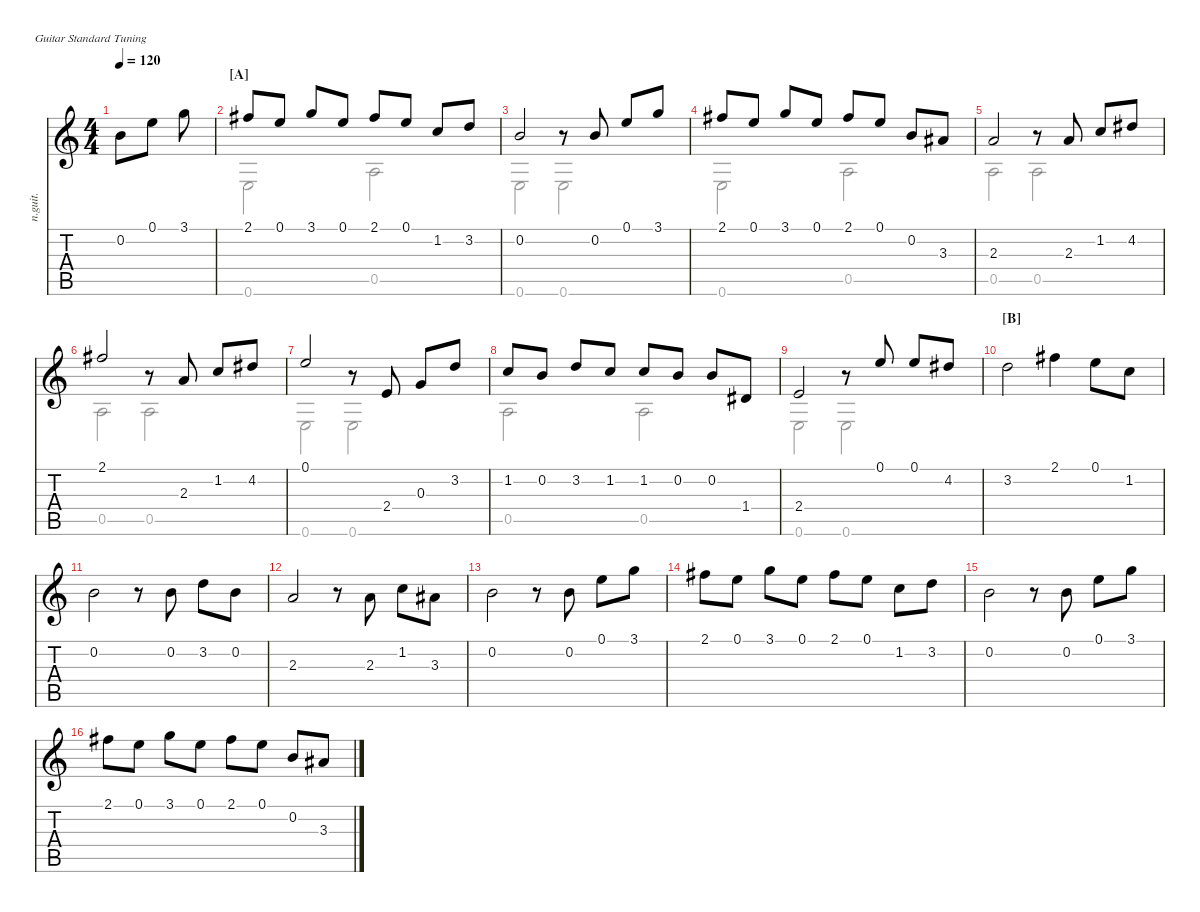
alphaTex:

\defaultSystemsLayout 4
\hideDynamics
\bracketExtendMode nobrackets
\chordDiagramsInScore
\track ("Nylon Guitar" "n.guit.") {instrument acousticguitarnylon}
\staff {score tabs}
\tuning (E4 B3 G3 D3 A2 E2)
\voice
\ts (4 4)
\ac
\tempo 120
\clef g2
\ks c
0.2.8{dy mf instrument acousticguitarnylon beam Down} 0.1.8{beam Down} 3.1.8{beam Down} |
\section ("A" "")
2.1{acc #}.8{beam Up} 0.1.8{beam Up} 3.1.8{beam Up} 0.1.8{beam Up} 2.1{acc #}.8{beam Up} 0.1.8{beam Up} 1.2.8{beam Up} 3.2.8{beam Up} |
0.2.2{beam Up} r.8{beam Up} 0.2.8{beam Up} 0.1.8{beam Up} 3.1.8{beam Up} |
2.1{acc #}.8{beam Up} 0.1.8{beam Up} 3.1.8{beam Up} 0.1.8{beam Up} 2.1{acc #}.8{beam Up} 0.1.8{beam Up} 0.2.8{beam Up} 3.3{acc #}.8{beam Up} |
2.3.2{beam Up} r.8{beam Up} 2.3.8{beam Up} 1.2.8{beam Up} 4.2{acc #}.8{beam Up} |
2.1{acc #}.2{beam Up} r.8{beam Up} 2.3.8{beam Up} 1.2.8{beam Up} 4.2{acc #}.8{beam Up} |
0.1.2{beam Up} r.8{beam Up} 2.4.8{beam Up} 0.3.8{beam Up} 3.2.8{beam Up} |
1.2.8{beam Up} 0.2.8{beam Up} 3.2.8{beam Up} 1.2.8{beam Up} 1.2.8{beam Up} 0.2.8{beam Up} 0.2.8{beam Up} 1.4{acc #}.8{beam Up} |
2.4.2{beam Up} r.8{beam Up} 0.1.8{beam Up} 0.1.8{beam Up} 4.2{acc #}.8{beam Up} |
\section ("B" "")
3.2.2{beam Down} 2.1{acc #}.4{beam Down} 0.1.8{beam Down} 1.2.8{beam Down} |
0.2.2{beam Down} r.8{beam Down} 0.2.8{beam Down} 3.2.8{beam Down} 0.2.8{beam Down} |
2.3.2{beam Up} r.8{beam Down} 2.3.8{beam Up} 1.2.8{beam Down} 3.3{acc #}.8{beam Down} |
0.2.2{beam Down} r.8{beam Down} 0.2.8{beam Down} 0.1.8{beam Down} 3.1.8{beam Down} |
2.1{acc #}.8{beam Down} 0.1.8{beam Down} 3.1.8{beam Down} 0.1.8{beam Down} 2.1{acc #}.8{beam Down} 0.1.8{beam Down} 1.2.8{beam Down} 3.2.8{beam Down} |
0.2.2{beam Down} r.8{beam Down} 0.2.8{beam Down} 0.1.8{beam Down} 3.1.8{beam Down} |
2.1{acc #}.8{beam Down} 0.1.8{beam Down} 3.1.8{beam Down} 0.1.8{beam Down} 2.1{acc #}.8{beam Down} 0.1.8{beam Down} 0.2.8{beam Up} 3.3{acc #}.8{beam Up}
\voice
\clef g2
\ottava regular
\simile none
\ks c
|
0.6.2{beam Down} 0.5.2{beam Down} |
0.6.2{beam Down} 0.6.2{beam Down} |
0.6.2{beam Down} 0.5.2{beam Down} |
0.5.2{beam Down} 0.5.2{beam Down} |
0.5.2{beam Down} 0.5.2{beam Down} |
0.6.2{beam Down} 0.6.2{beam Down} |
0.5.2{beam Down} 0.5.2{beam Down} |
0.6.2{beam Down} 0.6.2{beam Down} |
|
|
|
|
|
|
